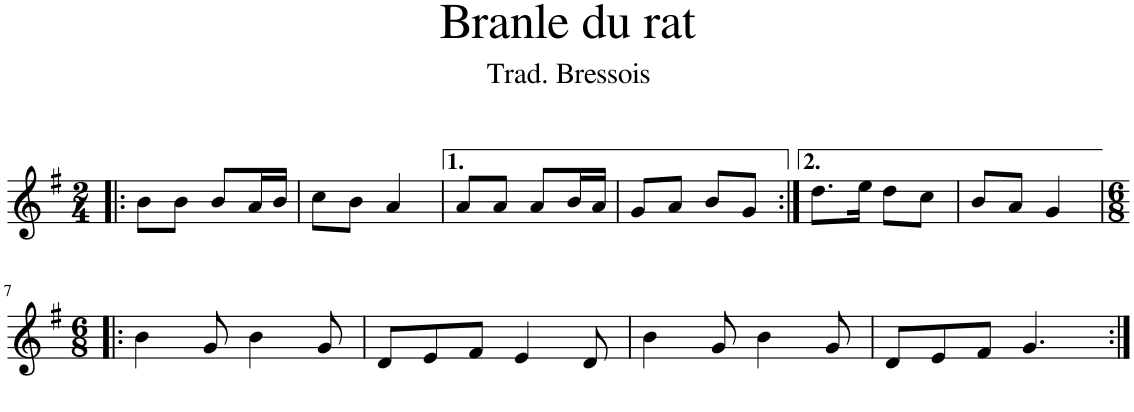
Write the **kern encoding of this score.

**kern
*part1
*staff1
*I"Violon
*I'Vln.
*clefG2
*k[f#]
*M2/4
=1!|:
8b\L
8b\J
8b/L
16a/L
16b/JJ
=2
8cc\L
8b\J
4a/
=3
8a/L
8a/J
8a/L
16b/L
16a/JJ
=4
8g/L
8a/J
8b/L
8g/J
=5:|!
8.dd\L
16ee\Jk
8dd\L
8cc\J
=6
8b/L
8a/J
4g/
!!LO:LB:g=z
=7!|:
*M6/8
4b\
8g/
4b\
8g/
=8
8d/L
8e/
8f#/J
4e/
8d/
=9
4b\
8g/
4b\
8g/
=10
8d/L
8e/
8f#/J
4.g/
=:|!
*-
